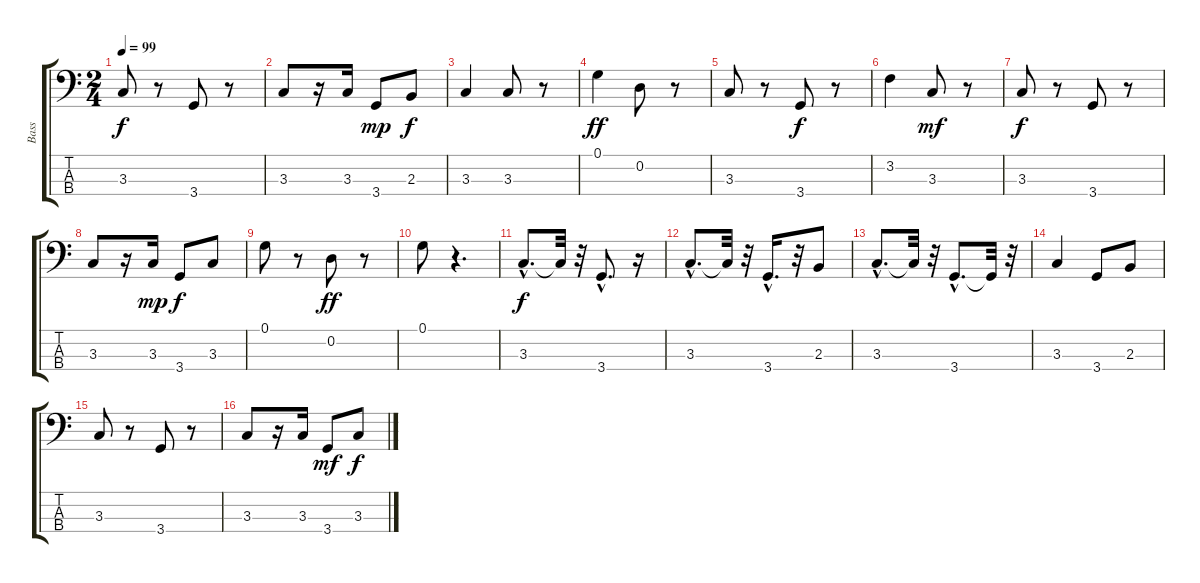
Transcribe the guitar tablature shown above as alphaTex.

\track ("Bass" "Bass") {instrument electricbassfinger}
\staff {score tabs}
\tuning (G2 D2 A1 E1) {hide}
\ts (2 4)
\tempo 99
\clef f4
\ks c
3.3.8{dy f} r.8 3.4.8 r.8 |
3.3.8 r.16 3.3.16 3.4.8{dy mp} 2.3.8{dy f} |
3.3.4 3.3.8 r.8 |
0.1.4{dy ff} 0.2.8 r.8 |
3.3.8 r.8 3.4.8{dy f} r.8 |
3.2.4 3.3.8{dy mf} r.8 |
3.3.8{dy f} r.8 3.4.8 r.8 |
3.3.8 r.16 3.3.16{dy mp} 3.4.8{dy f} 3.3.8 |
0.1.8 r.8 0.2.8{dy ff} r.8 |
0.1.8 r.4{d} |
3.3{hac}.8{d dy f} 3.3{t}.32 r.32 3.4{hac}.8{d} r.16 |
3.3{hac}.8{d} 3.3{t}.32 r.32 3.4{hac}.16{d} r.32 2.3.8 |
3.3{hac}.8{d} 3.3{t}.32 r.32 3.4{hac}.8{d} 3.4{t}.32 r.32 |
3.3.4 3.4.8 2.3.8 |
3.3.8 r.8 3.4.8 r.8 |
3.3.8 r.16 3.3.16 3.4.8{dy mf} 3.3.8{dy f}
